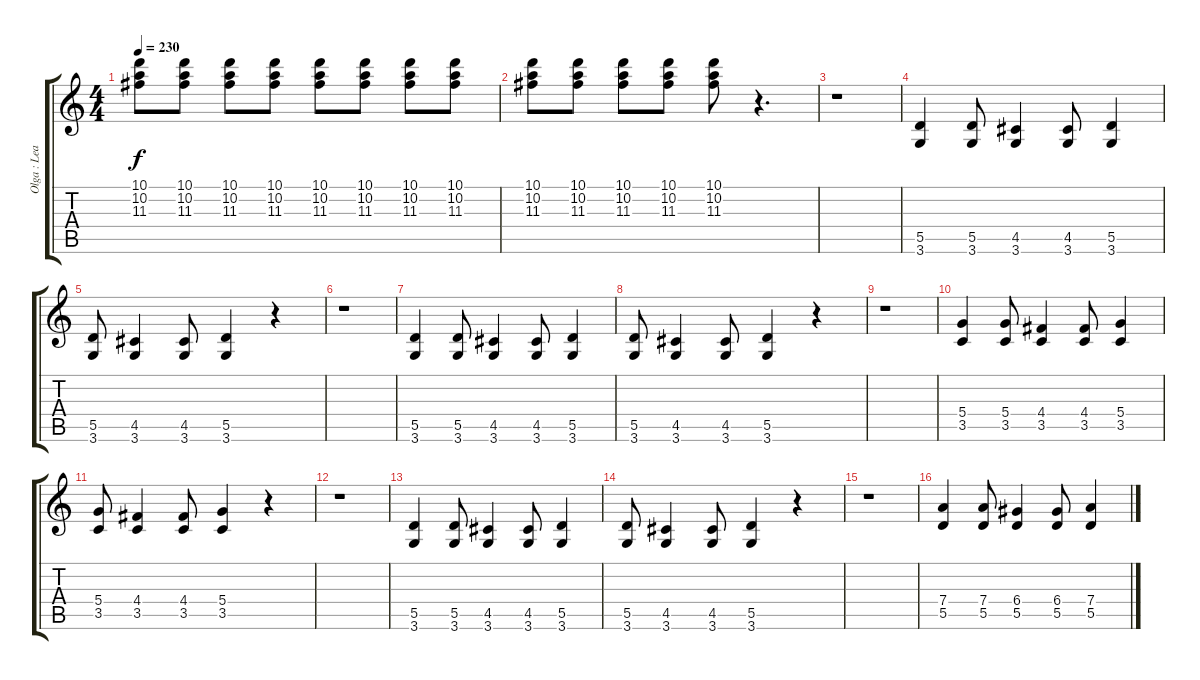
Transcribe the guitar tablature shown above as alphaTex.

\track ("Olga : Lead Guitar" "Olga : Lea") {instrument overdrivenguitar}
\staff {score tabs}
\tuning (E4 B3 G3 D3 A2 E2) {hide}
\ts (4 4)
\tempo 230
\clef g2
\ks c
(10.1 10.2 11.3).8{dy f instrument acousticguitarnylon} (10.1 10.2 11.3).8 (10.1 10.2 11.3).8 (10.1 10.2 11.3).8 (10.1 10.2 11.3).8 (10.1 10.2 11.3).8 (10.1 10.2 11.3).8 (10.1 10.2 11.3).8 |
(10.1 10.2 11.3).8 (10.1 10.2 11.3).8 (10.1 10.2 11.3).8 (10.1 10.2 11.3).8 (10.1 10.2 11.3).8 r.4{d} |
r.1 |
(5.5 3.6).4{instrument electricguitarmuted} (5.5 3.6).8 (4.5 3.6).4 (4.5 3.6).8 (5.5 3.6).4 |
(5.5 3.6).8 (4.5 3.6).4 (4.5 3.6).8 (5.5 3.6).4{instrument overdrivenguitar} r.4 |
r.1 |
(5.5 3.6).4{instrument electricguitarmuted} (5.5 3.6).8 (4.5 3.6).4 (4.5 3.6).8 (5.5 3.6).4 |
(5.5 3.6).8 (4.5 3.6).4 (4.5 3.6).8 (5.5 3.6).4{instrument overdrivenguitar} r.4 |
r.1 |
(5.4 3.5).4{instrument electricguitarmuted} (5.4 3.5).8 (4.4 3.5).4 (4.4 3.5).8 (5.4 3.5).4 |
(5.4 3.5).8 (4.4 3.5).4 (4.4 3.5).8 (5.4 3.5).4{instrument overdrivenguitar} r.4 |
r.1 |
(5.5 3.6).4{instrument electricguitarmuted} (5.5 3.6).8 (4.5 3.6).4 (4.5 3.6).8 (5.5 3.6).4 |
(5.5 3.6).8 (4.5 3.6).4 (4.5 3.6).8 (5.5 3.6).4{instrument overdrivenguitar} r.4 |
r.1 |
(7.4 5.5).4{instrument electricguitarmuted} (7.4 5.5).8 (6.4 5.5).4 (6.4 5.5).8 (7.4 5.5).4
